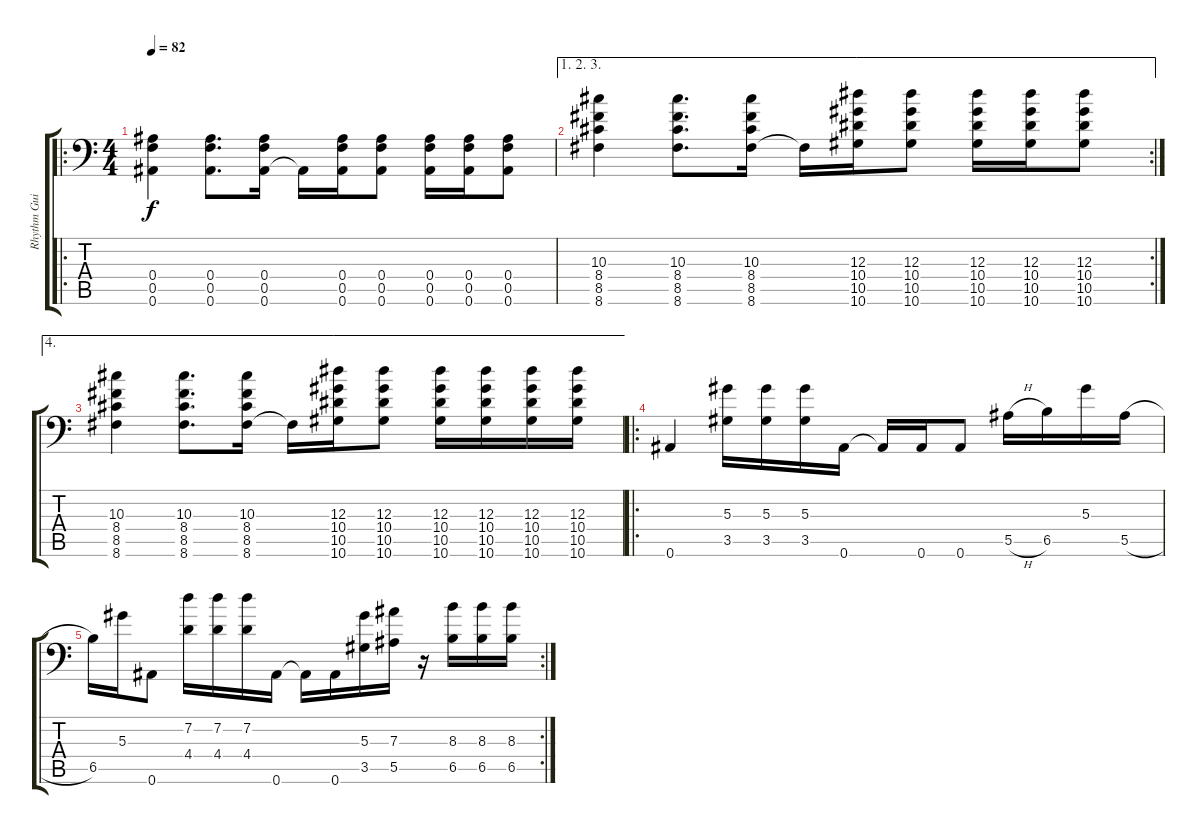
\track ("Rhythm Guitar" "Rhythm Gui") {instrument overdrivenguitar}
\staff {score tabs}
\tuning (Bb3 G3 Eb3 Bb2 F2 Bb1) {hide}
\ro
\ts (4 4)
\tempo 82
\clef f4
\ks c
(0.4 0.5 0.6).4{dy f} (0.4 0.5 0.6).8{d} (0.4 0.5 0.6).16 0.6{t}.16 (0.4 0.5 0.6).16 (0.4 0.5 0.6).8 (0.4 0.5 0.6).16 (0.4 0.5 0.6).16 (0.4 0.5 0.6).8 |
\ae (1 2 3)
\rc 2
(10.3 8.4 8.5 8.6).4 (10.3 8.4 8.5 8.6).8{d} (10.3 8.4 8.5 8.6).16 8.6{t}.16 (12.3 10.4 10.5 10.6).16 (12.3 10.4 10.5 10.6).8 (12.3 10.4 10.5 10.6).16 (12.3 10.4 10.5 10.6).16 (12.3 10.4 10.5 10.6).8 |
\ae 4
(10.3 8.4 8.5 8.6).4 (10.3 8.4 8.5 8.6).8{d} (10.3 8.4 8.5 8.6).16 8.6{t}.16 (12.3 10.4 10.5 10.6).16 (12.3 10.4 10.5 10.6).8 (12.3 10.4 10.5 10.6).16 (12.3 10.4 10.5 10.6).16 (12.3 10.4 10.5 10.6).16 (12.3 10.4 10.5 10.6).16 |
\ro
0.6.4 (5.3 3.5).16 (5.3 3.5).16 (5.3 3.5).16 0.6.16 0.6{t}.16 0.6.16 0.6.8 5.5{h}.16 6.5.16 5.3.16 5.5{h}.16 |
\rc 2
6.5.16 5.3.16 0.6.8 (7.2 4.4).16 (7.2 4.4).16 (7.2 4.4).16 0.6.16 0.6{t}.16 0.6.16 (5.3 3.5).16 (7.3 5.5).16 r.16 (8.3 6.5).16 (8.3 6.5).16 (8.3 6.5).16
